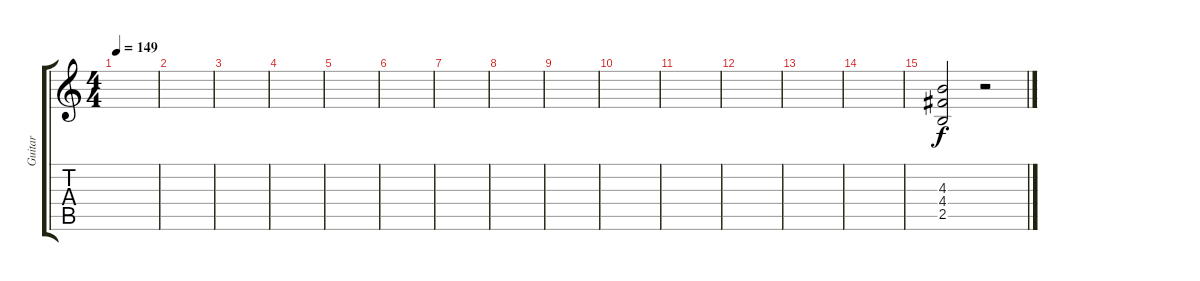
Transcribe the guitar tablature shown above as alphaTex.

\track ("Guitar" "Guitar") {instrument distortionguitar}
\staff {score tabs}
\tuning (E4 B3 G3 D3 A2 E2) {hide}
\ts (4 4)
\tempo 149
\clef g2
\ks c
|
|
|
|
|
|
|
|
|
|
|
|
|
|
(4.3 4.4 2.5).2 r.2
